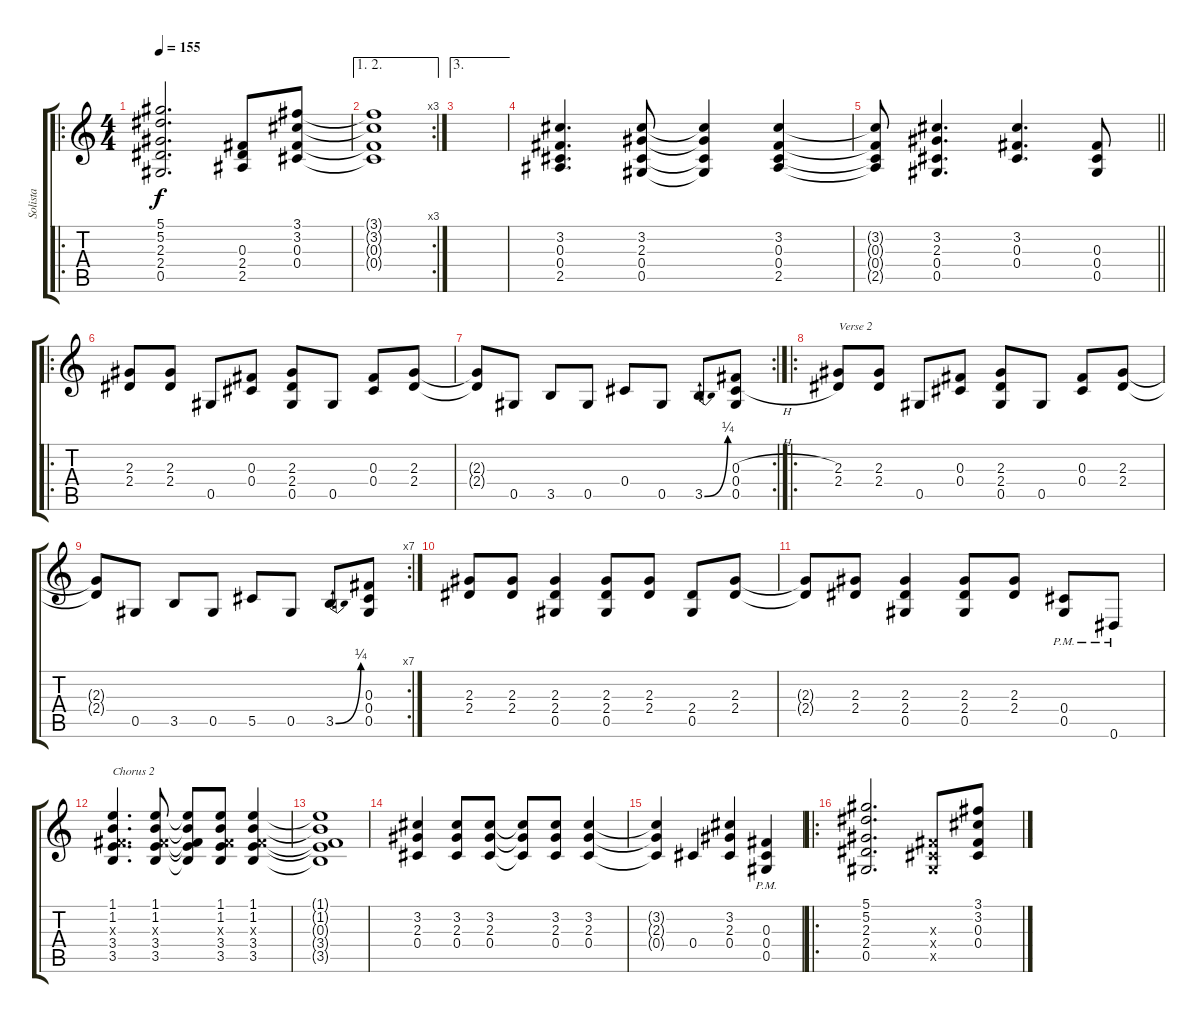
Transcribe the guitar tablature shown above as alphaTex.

\track ("Solista" "Solista") {instrument overdrivenguitar}
\staff {score tabs}
\tuning (Eb4 Bb3 Gb3 Db3 Ab2 Eb2) {hide}
\ro
\ts (4 4)
\tempo 155
\clef g2
\ks c
(5.1 5.2 2.3 2.4 0.5).2{d dy f} (0.3 2.4 2.5).8 (3.1 3.2 0.3 0.4).8 |
\ae (1 2)
\rc 3
(3.1{t} 3.2{t} 0.3{t} 0.4{t}).1 |
\ae 3
|
(3.2 0.3 0.4 2.5).4{d} (3.2 2.3 0.4 0.5).8 (3.2{t} 2.3{t} 0.4{t} 0.5{t}).4 (3.2 0.3 0.4 2.5).4 |
\barLineRight lightlight
(3.2{t} 0.3{t} 0.4{t} 2.5{t}).8 (3.2 2.3 0.4 0.5).4{d} (3.2 0.3 0.4).4{d} (0.3 0.4 0.5).8 |
\ro
(2.3 2.4).8 (2.3 2.4).8 0.5.8 (0.3 0.4).8 (2.3 2.4 0.5).8 0.5.8 (0.3 0.4).8 (2.3 2.4).8 |
\rc 2
(2.3{t} 2.4{t}).8 0.5.8 3.5.8 0.5.8 0.4.8 0.5.8 3.5{be (bend 0 0 60 1)}.8 (0.3{h} 0.4{h} 0.5).8 |
\ro
(2.3 2.4).8{txt "Verse 2"} (2.3 2.4).8 0.5.8 (0.3 0.4).8 (2.3 2.4 0.5).8 0.5.8 (0.3 0.4).8 (2.3 2.4).8 |
\rc 7
(2.3{t} 2.4{t}).8 0.5.8 3.5.8 0.5.8 5.5.8 0.5.8 3.5{be (bend 0 0 60 1)}.8 (0.3 0.4 0.5).8 |
(2.3 2.4).8 (2.3 2.4).8 (2.3 2.4 0.5).4 (2.3 2.4 0.5).8 (2.3 2.4).8 (2.4 0.5).8 (2.3 2.4).8 |
(2.3{t} 2.4{t}).8 (2.3 2.4).8 (2.3 2.4 0.5).4 (2.3 2.4 0.5).8 (2.3 2.4).8 (0.4 0.5{pm}).8 0.6{pm}.8 |
(1.1 1.2 0.3{x} 3.4 3.5).4{d txt "Chorus 2"} (1.1 1.2 0.3{x} 3.4 3.5).8 (1.1{t} 1.2{t} 0.3{t} 3.4{t} 3.5{t}).8 (1.1 1.2 0.3{x} 3.4 3.5).8 (1.1 1.2 0.3{x} 3.4 3.5).4 |
(1.1{t} 1.2{t} 0.3{t} 3.4{t} 3.5{t}).1 |
(3.2 2.3 0.4).4 (3.2 2.3 0.4).8 (3.2 2.3 0.4).8 (3.2{t} 2.3{t} 0.4{t}).8 (3.2 2.3 0.4).8 (3.2 2.3 0.4).4 |
(3.2{t} 2.3{t} 0.4{t}).4 0.4.4 (3.2 2.3 0.4).4 (0.3{pm} 0.4{pm} 0.5{pm}).4 |
\ro
(5.1 5.2 2.3 2.4 0.5).2{d} (0.3{x} 0.4{x} 0.5{x}).8 (3.1 3.2 0.3 0.4).8
